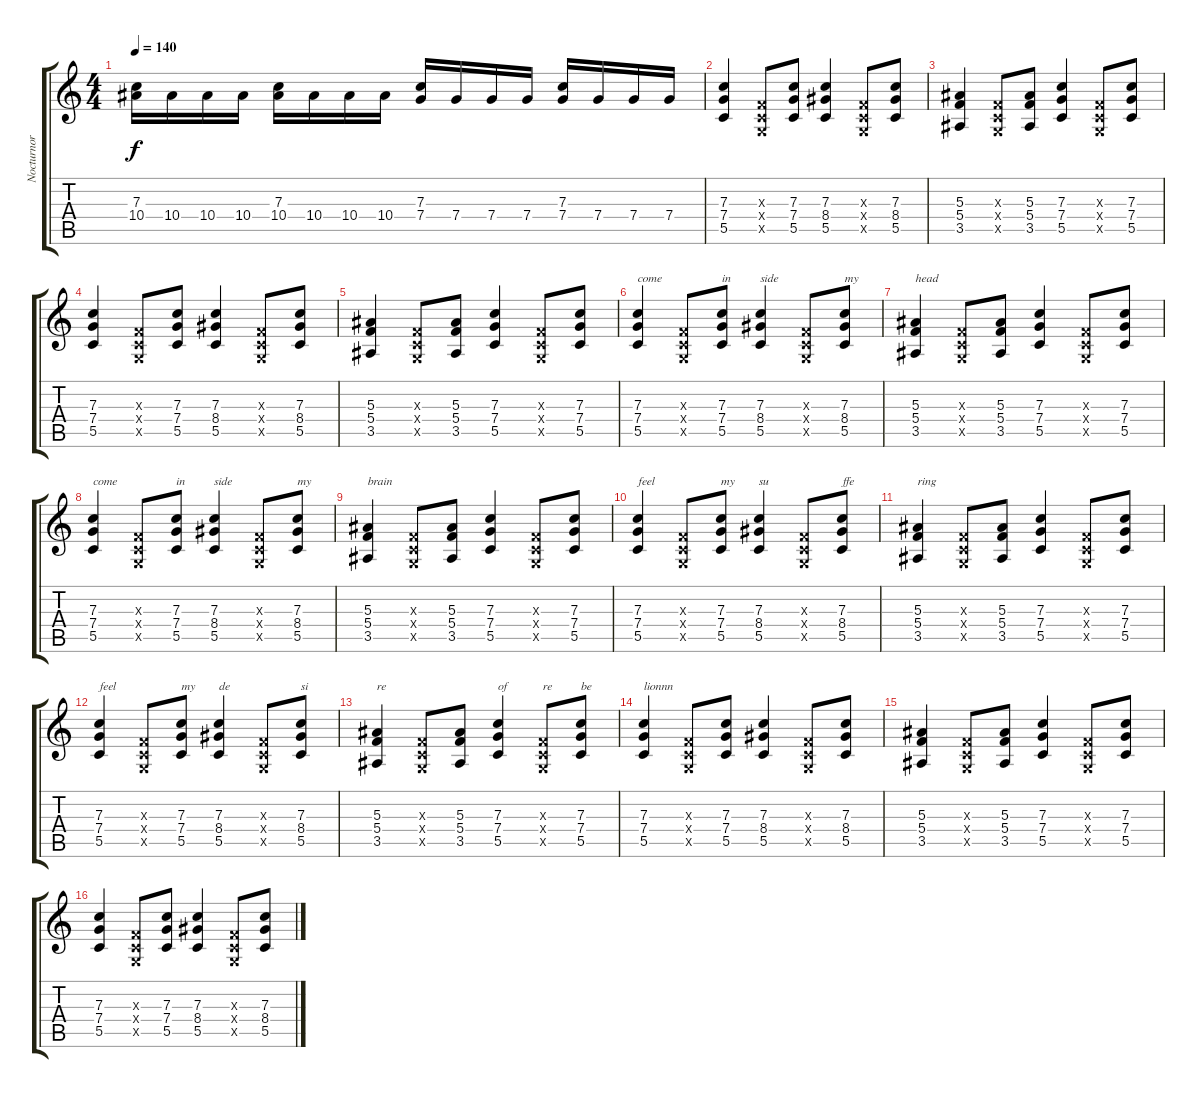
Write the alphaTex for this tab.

\track ("Nocturnor" "Nocturnor") {instrument distortionguitar}
\staff {score tabs}
\tuning (D4 A3 F3 C3 G2 C2) {hide}
\ts (4 4)
\tempo 140
\clef g2
\ks c
(7.3 10.4).16{dy f} 10.4.16 10.4.16 10.4.16 (7.3 10.4).16 10.4.16 10.4.16 10.4.16 (7.3 7.4).16 7.4.16 7.4.16 7.4.16 (7.3 7.4).16 7.4.16 7.4.16 7.4.16 |
(7.3 7.4 5.5).4 (0.3{x} 0.4{x} 0.5{x}).8 (7.3 7.4 5.5).8 (7.3 8.4 5.5).4 (0.3{x} 0.4{x} 0.5{x}).8 (7.3 8.4 5.5).8 |
(5.3 5.4 3.5).4 (0.3{x} 0.4{x} 0.5{x}).8 (5.3 5.4 3.5).8 (7.3 7.4 5.5).4 (0.3{x} 0.4{x} 0.5{x}).8 (7.3 7.4 5.5).8 |
(7.3 7.4 5.5).4 (0.3{x} 0.4{x} 0.5{x}).8 (7.3 7.4 5.5).8 (7.3 8.4 5.5).4 (0.3{x} 0.4{x} 0.5{x}).8 (7.3 8.4 5.5).8 |
(5.3 5.4 3.5).4 (0.3{x} 0.4{x} 0.5{x}).8 (5.3 5.4 3.5).8 (7.3 7.4 5.5).4 (0.3{x} 0.4{x} 0.5{x}).8 (7.3 7.4 5.5).8 |
(7.3 7.4 5.5).4{txt "come"} (0.3{x} 0.4{x} 0.5{x}).8 (7.3 7.4 5.5).8{txt "in"} (7.3 8.4 5.5).4{txt "side"} (0.3{x} 0.4{x} 0.5{x}).8 (7.3 8.4 5.5).8{txt "my"} |
(5.3 5.4 3.5).4{txt "head"} (0.3{x} 0.4{x} 0.5{x}).8 (5.3 5.4 3.5).8 (7.3 7.4 5.5).4 (0.3{x} 0.4{x} 0.5{x}).8 (7.3 7.4 5.5).8 |
(7.3 7.4 5.5).4{txt "come"} (0.3{x} 0.4{x} 0.5{x}).8 (7.3 7.4 5.5).8{txt "in"} (7.3 8.4 5.5).4{txt "side"} (0.3{x} 0.4{x} 0.5{x}).8 (7.3 8.4 5.5).8{txt "my"} |
(5.3 5.4 3.5).4{txt "brain"} (0.3{x} 0.4{x} 0.5{x}).8 (5.3 5.4 3.5).8 (7.3 7.4 5.5).4 (0.3{x} 0.4{x} 0.5{x}).8 (7.3 7.4 5.5).8 |
(7.3 7.4 5.5).4{txt "feel"} (0.3{x} 0.4{x} 0.5{x}).8 (7.3 7.4 5.5).8{txt "my"} (7.3 8.4 5.5).4{txt "su"} (0.3{x} 0.4{x} 0.5{x}).8 (7.3 8.4 5.5).8{txt "ffe"} |
(5.3 5.4 3.5).4{txt "ring"} (0.3{x} 0.4{x} 0.5{x}).8 (5.3 5.4 3.5).8 (7.3 7.4 5.5).4 (0.3{x} 0.4{x} 0.5{x}).8 (7.3 7.4 5.5).8 |
(7.3 7.4 5.5).4{txt "feel "} (0.3{x} 0.4{x} 0.5{x}).8 (7.3 7.4 5.5).8{txt "my"} (7.3 8.4 5.5).4{txt "de"} (0.3{x} 0.4{x} 0.5{x}).8 (7.3 8.4 5.5).8{txt "si"} |
(5.3 5.4 3.5).4{txt "re"} (0.3{x} 0.4{x} 0.5{x}).8 (5.3 5.4 3.5).8 (7.3 7.4 5.5).4{txt "of"} (0.3{x} 0.4{x} 0.5{x}).8{txt "re"} (7.3 7.4 5.5).8{txt "be"} |
(7.3 7.4 5.5).4{txt "lionnn"} (0.3{x} 0.4{x} 0.5{x}).8 (7.3 7.4 5.5).8 (7.3 8.4 5.5).4 (0.3{x} 0.4{x} 0.5{x}).8 (7.3 8.4 5.5).8 |
(5.3 5.4 3.5).4 (0.3{x} 0.4{x} 0.5{x}).8 (5.3 5.4 3.5).8 (7.3 7.4 5.5).4 (0.3{x} 0.4{x} 0.5{x}).8 (7.3 7.4 5.5).8 |
(7.3 7.4 5.5).4 (0.3{x} 0.4{x} 0.5{x}).8 (7.3 7.4 5.5).8 (7.3 8.4 5.5).4 (0.3{x} 0.4{x} 0.5{x}).8 (7.3 8.4 5.5).8
